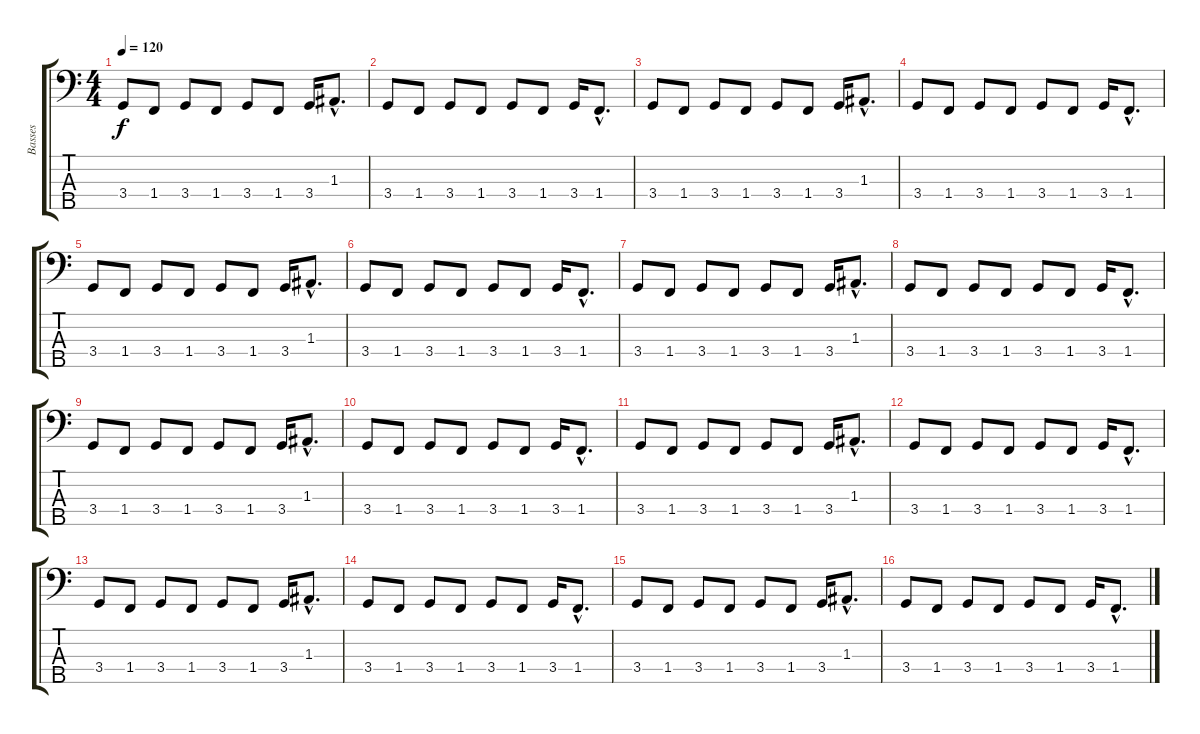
\track ("Basses" "Basses") {instrument synthbass1}
\staff {score tabs}
\tuning (G2 D2 A1 E1 B0) {hide}
\ts (4 4)
\tempo 120
\clef f4
\ks c
3.4.8{dy f} 1.4.8 3.4.8 1.4.8 3.4.8 1.4.8 3.4.16 1.3{hac}.8{d} |
3.4.8 1.4.8 3.4.8 1.4.8 3.4.8 1.4.8 3.4.16 1.4{hac}.8{d} |
3.4.8 1.4.8 3.4.8 1.4.8 3.4.8 1.4.8 3.4.16 1.3{hac}.8{d} |
3.4.8 1.4.8 3.4.8 1.4.8 3.4.8 1.4.8 3.4.16 1.4{hac}.8{d} |
3.4.8 1.4.8 3.4.8 1.4.8 3.4.8 1.4.8 3.4.16 1.3{hac}.8{d} |
3.4.8 1.4.8 3.4.8 1.4.8 3.4.8 1.4.8 3.4.16 1.4{hac}.8{d} |
3.4.8 1.4.8 3.4.8 1.4.8 3.4.8 1.4.8 3.4.16 1.3{hac}.8{d} |
3.4.8 1.4.8 3.4.8 1.4.8 3.4.8 1.4.8 3.4.16 1.4{hac}.8{d} |
3.4.8 1.4.8 3.4.8 1.4.8 3.4.8 1.4.8 3.4.16 1.3{hac}.8{d} |
3.4.8 1.4.8 3.4.8 1.4.8 3.4.8 1.4.8 3.4.16 1.4{hac}.8{d} |
3.4.8 1.4.8 3.4.8 1.4.8 3.4.8 1.4.8 3.4.16 1.3{hac}.8{d} |
3.4.8 1.4.8 3.4.8 1.4.8 3.4.8 1.4.8 3.4.16 1.4{hac}.8{d} |
3.4.8 1.4.8 3.4.8 1.4.8 3.4.8 1.4.8 3.4.16 1.3{hac}.8{d} |
3.4.8 1.4.8 3.4.8 1.4.8 3.4.8 1.4.8 3.4.16 1.4{hac}.8{d} |
3.4.8 1.4.8 3.4.8 1.4.8 3.4.8 1.4.8 3.4.16 1.3{hac}.8{d} |
3.4.8 1.4.8 3.4.8 1.4.8 3.4.8 1.4.8 3.4.16 1.4{hac}.8{d}
